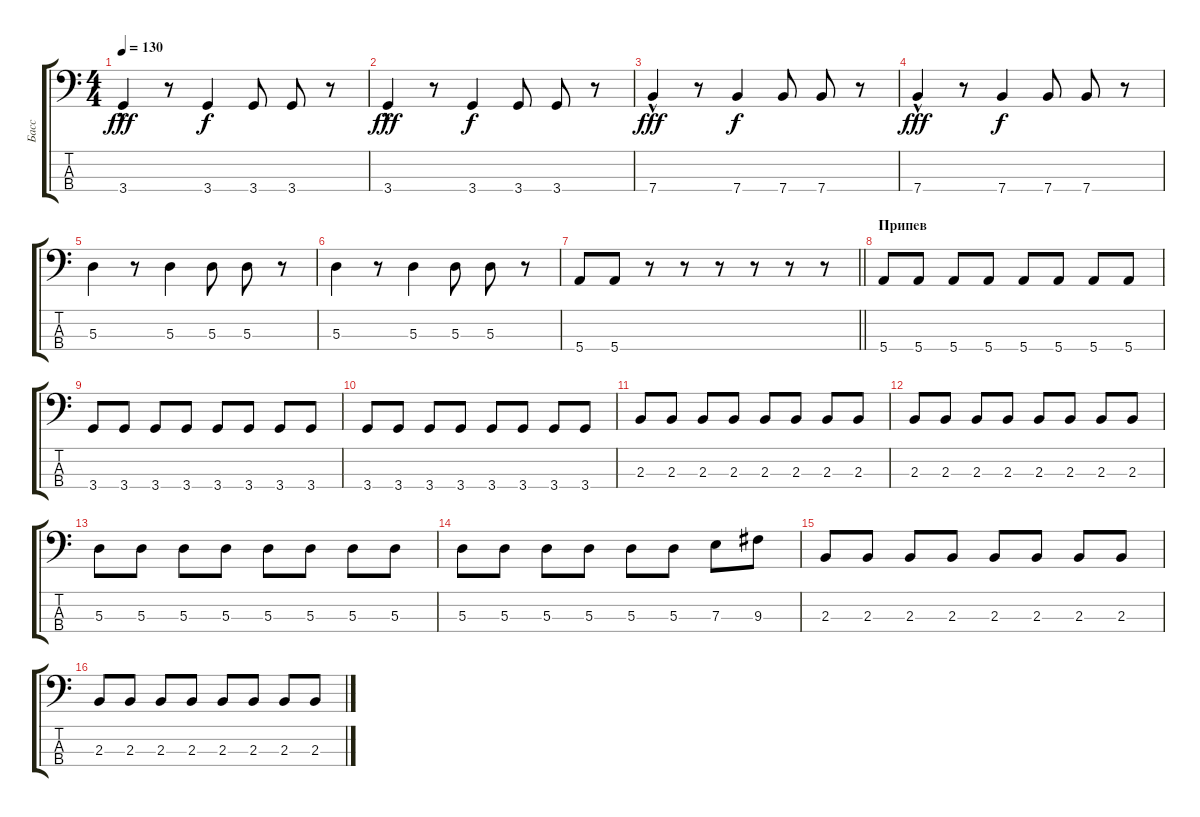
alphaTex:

\track ("Басс" "Басс") {instrument electricbasspick}
\staff {score tabs}
\tuning (G2 D2 A1 E1) {hide}
\ts (4 4)
\tempo 130
\clef f4
\ks c
3.4{hac}.4{dy fff} r.8 3.4.4{dy f} 3.4.8 3.4.8 r.8 |
3.4{hac}.4{dy fff} r.8 3.4.4{dy f} 3.4.8 3.4.8 r.8 |
7.4{hac}.4{dy fff} r.8 7.4.4{dy f} 7.4.8 7.4.8 r.8 |
7.4{hac}.4{dy fff} r.8 7.4.4{dy f} 7.4.8 7.4.8 r.8 |
5.3.4 r.8 5.3.4 5.3.8 5.3.8 r.8 |
5.3.4 r.8 5.3.4 5.3.8 5.3.8 r.8 |
\barLineRight lightlight
5.4.8 5.4.8 r.8 r.8 r.8 r.8 r.8 r.8 |
\section ("" "Припев")
5.4.8 5.4.8 5.4.8 5.4.8 5.4.8 5.4.8 5.4.8 5.4.8 |
3.4.8 3.4.8 3.4.8 3.4.8 3.4.8 3.4.8 3.4.8 3.4.8 |
3.4.8 3.4.8 3.4.8 3.4.8 3.4.8 3.4.8 3.4.8 3.4.8 |
2.3.8 2.3.8 2.3.8 2.3.8 2.3.8 2.3.8 2.3.8 2.3.8 |
2.3.8 2.3.8 2.3.8 2.3.8 2.3.8 2.3.8 2.3.8 2.3.8 |
5.3.8 5.3.8 5.3.8 5.3.8 5.3.8 5.3.8 5.3.8 5.3.8 |
5.3.8 5.3.8 5.3.8 5.3.8 5.3.8 5.3.8 7.3.8 9.3.8 |
2.3.8 2.3.8 2.3.8 2.3.8 2.3.8 2.3.8 2.3.8 2.3.8 |
2.3.8 2.3.8 2.3.8 2.3.8 2.3.8 2.3.8 2.3.8 2.3.8
